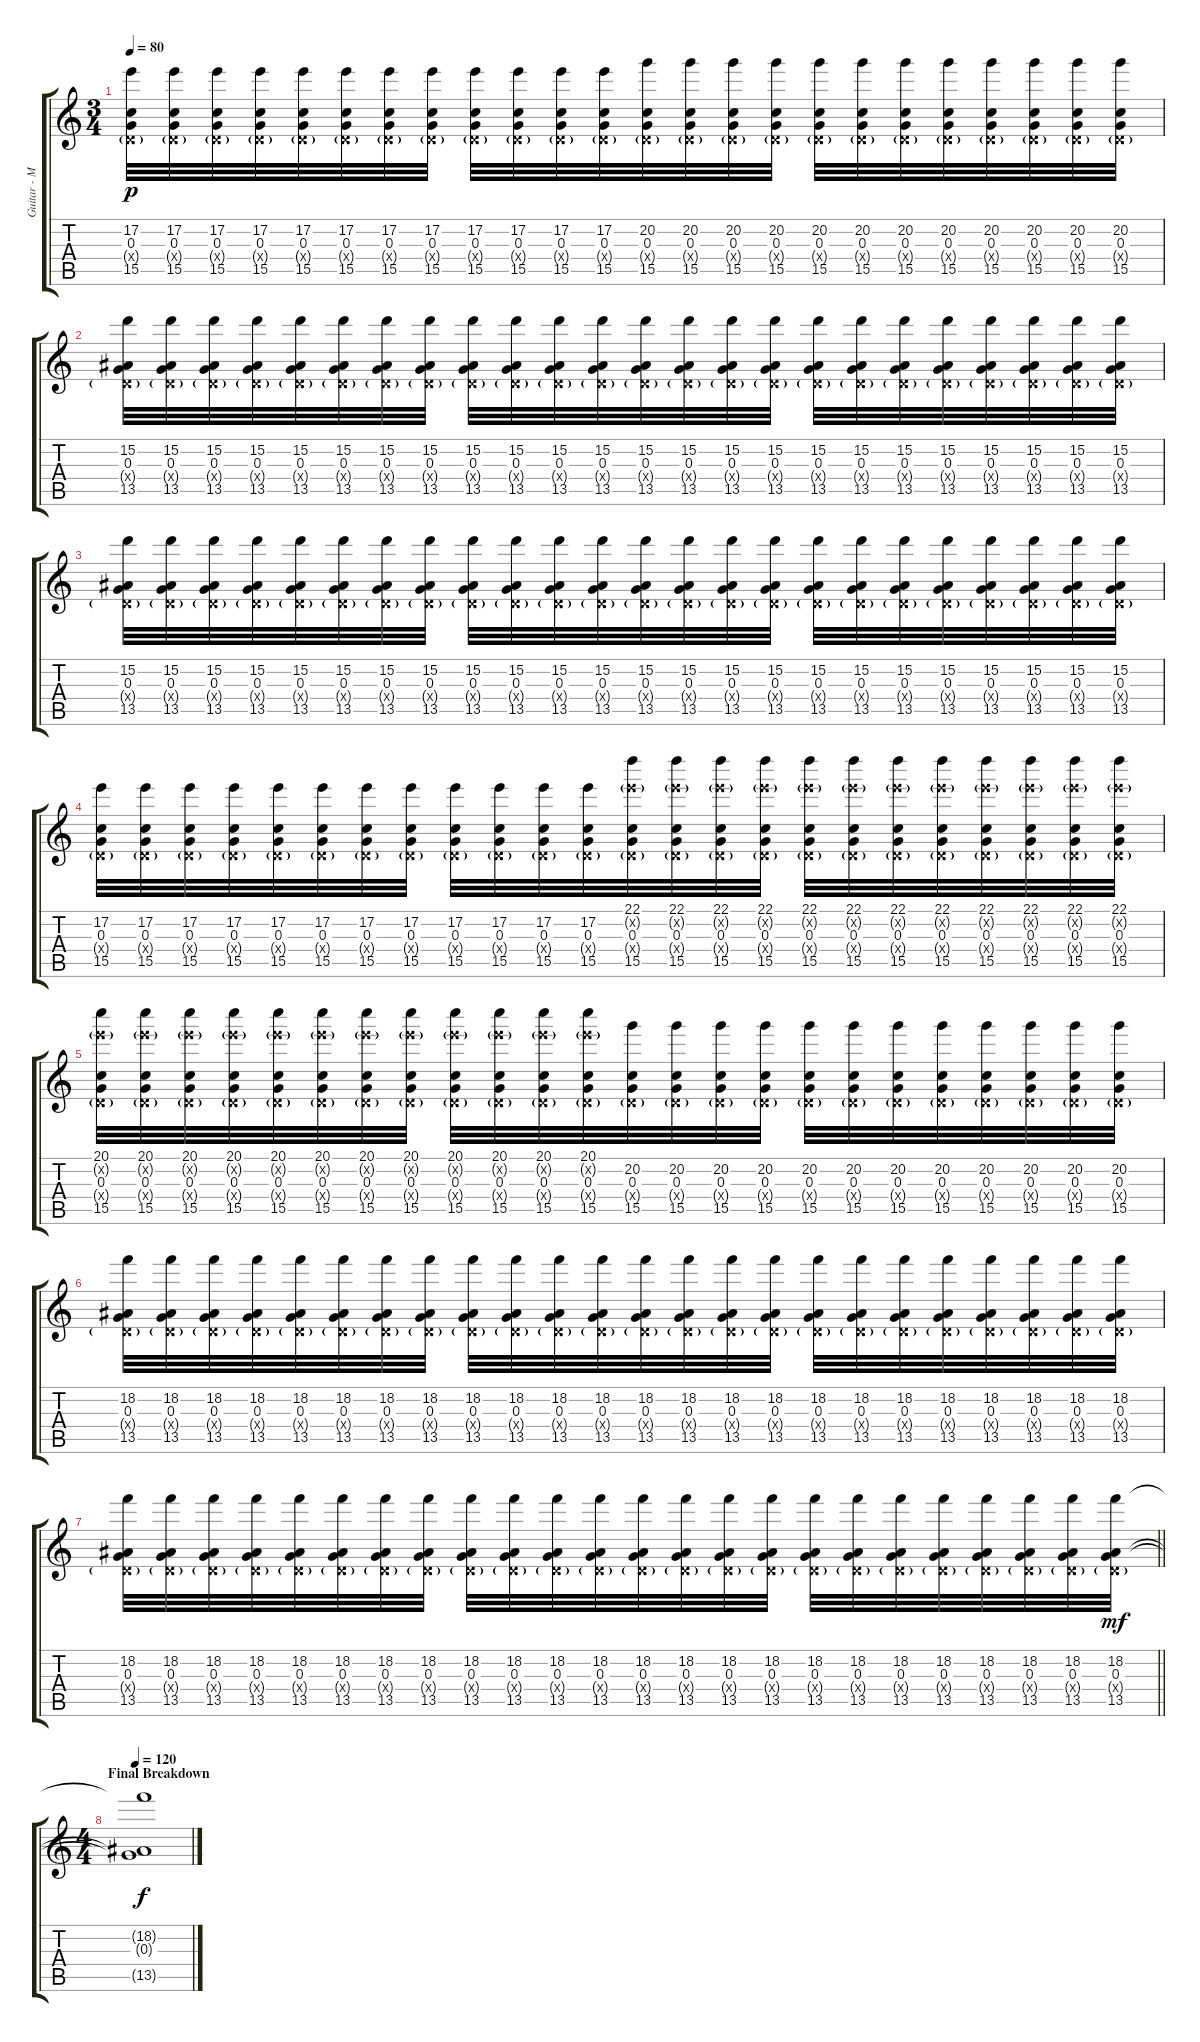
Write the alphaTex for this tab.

\track ("Guitar - Mark Engles" "Guitar - M") {instrument overdrivenguitar}
\staff {score tabs}
\tuning (E4 B3 G3 D3 A2 E2) {hide}
\ts (3 4)
\tempo 80
\clef g2
\ks c
(17.2 0.3 0.4{g x} 15.5).32{dy p} (17.2 0.3 0.4{g x} 15.5).32 (17.2 0.3 0.4{g x} 15.5).32 (17.2 0.3 0.4{g x} 15.5).32 (17.2 0.3 0.4{g x} 15.5).32 (17.2 0.3 0.4{g x} 15.5).32 (17.2 0.3 0.4{g x} 15.5).32 (17.2 0.3 0.4{g x} 15.5).32 (17.2 0.3 0.4{g x} 15.5).32 (17.2 0.3 0.4{g x} 15.5).32 (17.2 0.3 0.4{g x} 15.5).32 (17.2 0.3 0.4{g x} 15.5).32 (20.2 0.3 0.4{g x} 15.5).32 (20.2 0.3 0.4{g x} 15.5).32 (20.2 0.3 0.4{g x} 15.5).32 (20.2 0.3 0.4{g x} 15.5).32 (20.2 0.3 0.4{g x} 15.5).32 (20.2 0.3 0.4{g x} 15.5).32 (20.2 0.3 0.4{g x} 15.5).32 (20.2 0.3 0.4{g x} 15.5).32 (20.2 0.3 0.4{g x} 15.5).32 (20.2 0.3 0.4{g x} 15.5).32 (20.2 0.3 0.4{g x} 15.5).32 (20.2 0.3 0.4{g x} 15.5).32 |
(15.2 0.3 0.4{g x} 13.5).32 (15.2 0.3 0.4{g x} 13.5).32 (15.2 0.3 0.4{g x} 13.5).32 (15.2 0.3 0.4{g x} 13.5).32 (15.2 0.3 0.4{g x} 13.5).32 (15.2 0.3 0.4{g x} 13.5).32 (15.2 0.3 0.4{g x} 13.5).32 (15.2 0.3 0.4{g x} 13.5).32 (15.2 0.3 0.4{g x} 13.5).32 (15.2 0.3 0.4{g x} 13.5).32 (15.2 0.3 0.4{g x} 13.5).32 (15.2 0.3 0.4{g x} 13.5).32 (15.2 0.3 0.4{g x} 13.5).32 (15.2 0.3 0.4{g x} 13.5).32 (15.2 0.3 0.4{g x} 13.5).32 (15.2 0.3 0.4{g x} 13.5).32 (15.2 0.3 0.4{g x} 13.5).32 (15.2 0.3 0.4{g x} 13.5).32 (15.2 0.3 0.4{g x} 13.5).32 (15.2 0.3 0.4{g x} 13.5).32 (15.2 0.3 0.4{g x} 13.5).32 (15.2 0.3 0.4{g x} 13.5).32 (15.2 0.3 0.4{g x} 13.5).32 (15.2 0.3 0.4{g x} 13.5).32 |
(15.2 0.3 0.4{g x} 13.5).32 (15.2 0.3 0.4{g x} 13.5).32 (15.2 0.3 0.4{g x} 13.5).32 (15.2 0.3 0.4{g x} 13.5).32 (15.2 0.3 0.4{g x} 13.5).32 (15.2 0.3 0.4{g x} 13.5).32 (15.2 0.3 0.4{g x} 13.5).32 (15.2 0.3 0.4{g x} 13.5).32 (15.2 0.3 0.4{g x} 13.5).32 (15.2 0.3 0.4{g x} 13.5).32 (15.2 0.3 0.4{g x} 13.5).32 (15.2 0.3 0.4{g x} 13.5).32 (15.2 0.3 0.4{g x} 13.5).32 (15.2 0.3 0.4{g x} 13.5).32 (15.2 0.3 0.4{g x} 13.5).32 (15.2 0.3 0.4{g x} 13.5).32 (15.2 0.3 0.4{g x} 13.5).32 (15.2 0.3 0.4{g x} 13.5).32 (15.2 0.3 0.4{g x} 13.5).32 (15.2 0.3 0.4{g x} 13.5).32 (15.2 0.3 0.4{g x} 13.5).32 (15.2 0.3 0.4{g x} 13.5).32 (15.2 0.3 0.4{g x} 13.5).32 (15.2 0.3 0.4{g x} 13.5).32 |
(17.2 0.3 0.4{g x} 15.5).32 (17.2 0.3 0.4{g x} 15.5).32 (17.2 0.3 0.4{g x} 15.5).32 (17.2 0.3 0.4{g x} 15.5).32 (17.2 0.3 0.4{g x} 15.5).32 (17.2 0.3 0.4{g x} 15.5).32 (17.2 0.3 0.4{g x} 15.5).32 (17.2 0.3 0.4{g x} 15.5).32 (17.2 0.3 0.4{g x} 15.5).32 (17.2 0.3 0.4{g x} 15.5).32 (17.2 0.3 0.4{g x} 15.5).32 (17.2 0.3 0.4{g x} 15.5).32 (22.1 17.2{g x} 0.3 0.4{g x} 15.5).32 (22.1 17.2{g x} 0.3 0.4{g x} 15.5).32 (22.1 17.2{g x} 0.3 0.4{g x} 15.5).32 (22.1 17.2{g x} 0.3 0.4{g x} 15.5).32 (22.1 17.2{g x} 0.3 0.4{g x} 15.5).32 (22.1 17.2{g x} 0.3 0.4{g x} 15.5).32 (22.1 17.2{g x} 0.3 0.4{g x} 15.5).32 (22.1 17.2{g x} 0.3 0.4{g x} 15.5).32 (22.1 17.2{g x} 0.3 0.4{g x} 15.5).32 (22.1 17.2{g x} 0.3 0.4{g x} 15.5).32 (22.1 17.2{g x} 0.3 0.4{g x} 15.5).32 (22.1 17.2{g x} 0.3 0.4{g x} 15.5).32 |
(20.1 17.2{g x} 0.3 0.4{g x} 15.5).32 (20.1 17.2{g x} 0.3 0.4{g x} 15.5).32 (20.1 17.2{g x} 0.3 0.4{g x} 15.5).32 (20.1 17.2{g x} 0.3 0.4{g x} 15.5).32 (20.1 17.2{g x} 0.3 0.4{g x} 15.5).32 (20.1 17.2{g x} 0.3 0.4{g x} 15.5).32 (20.1 17.2{g x} 0.3 0.4{g x} 15.5).32 (20.1 17.2{g x} 0.3 0.4{g x} 15.5).32 (20.1 17.2{g x} 0.3 0.4{g x} 15.5).32 (20.1 17.2{g x} 0.3 0.4{g x} 15.5).32 (20.1 17.2{g x} 0.3 0.4{g x} 15.5).32 (20.1 17.2{g x} 0.3 0.4{g x} 15.5).32 (20.2 0.3 0.4{g x} 15.5).32 (20.2 0.3 0.4{g x} 15.5).32 (20.2 0.3 0.4{g x} 15.5).32 (20.2 0.3 0.4{g x} 15.5).32 (20.2 0.3 0.4{g x} 15.5).32 (20.2 0.3 0.4{g x} 15.5).32 (20.2 0.3 0.4{g x} 15.5).32 (20.2 0.3 0.4{g x} 15.5).32 (20.2 0.3 0.4{g x} 15.5).32 (20.2 0.3 0.4{g x} 15.5).32 (20.2 0.3 0.4{g x} 15.5).32 (20.2 0.3 0.4{g x} 15.5).32 |
(18.2 0.3 0.4{g x} 13.5).32 (18.2 0.3 0.4{g x} 13.5).32 (18.2 0.3 0.4{g x} 13.5).32 (18.2 0.3 0.4{g x} 13.5).32 (18.2 0.3 0.4{g x} 13.5).32 (18.2 0.3 0.4{g x} 13.5).32 (18.2 0.3 0.4{g x} 13.5).32 (18.2 0.3 0.4{g x} 13.5).32 (18.2 0.3 0.4{g x} 13.5).32 (18.2 0.3 0.4{g x} 13.5).32 (18.2 0.3 0.4{g x} 13.5).32 (18.2 0.3 0.4{g x} 13.5).32 (18.2 0.3 0.4{g x} 13.5).32 (18.2 0.3 0.4{g x} 13.5).32 (18.2 0.3 0.4{g x} 13.5).32 (18.2 0.3 0.4{g x} 13.5).32 (18.2 0.3 0.4{g x} 13.5).32 (18.2 0.3 0.4{g x} 13.5).32 (18.2 0.3 0.4{g x} 13.5).32 (18.2 0.3 0.4{g x} 13.5).32 (18.2 0.3 0.4{g x} 13.5).32 (18.2 0.3 0.4{g x} 13.5).32 (18.2 0.3 0.4{g x} 13.5).32 (18.2 0.3 0.4{g x} 13.5).32 |
\barLineRight lightlight
(18.2 0.3 0.4{g x} 13.5).32 (18.2 0.3 0.4{g x} 13.5).32 (18.2 0.3 0.4{g x} 13.5).32 (18.2 0.3 0.4{g x} 13.5).32 (18.2 0.3 0.4{g x} 13.5).32 (18.2 0.3 0.4{g x} 13.5).32 (18.2 0.3 0.4{g x} 13.5).32 (18.2 0.3 0.4{g x} 13.5).32 (18.2 0.3 0.4{g x} 13.5).32 (18.2 0.3 0.4{g x} 13.5).32 (18.2 0.3 0.4{g x} 13.5).32 (18.2 0.3 0.4{g x} 13.5).32 (18.2 0.3 0.4{g x} 13.5).32 (18.2 0.3 0.4{g x} 13.5).32 (18.2 0.3 0.4{g x} 13.5).32 (18.2 0.3 0.4{g x} 13.5).32 (18.2 0.3 0.4{g x} 13.5).32 (18.2 0.3 0.4{g x} 13.5).32 (18.2 0.3 0.4{g x} 13.5).32 (18.2 0.3 0.4{g x} 13.5).32 (18.2 0.3 0.4{g x} 13.5).32 (18.2 0.3 0.4{g x} 13.5).32 (18.2 0.3 0.4{g x} 13.5).32 (18.2 0.3 0.4{g x} 13.5).32{dy mf} |
\ts (4 4)
\section ("" "Final Breakdown")
\tempo 120
(18.2{t} 0.3{t} 13.5{t}).1{dy f volume 4}
